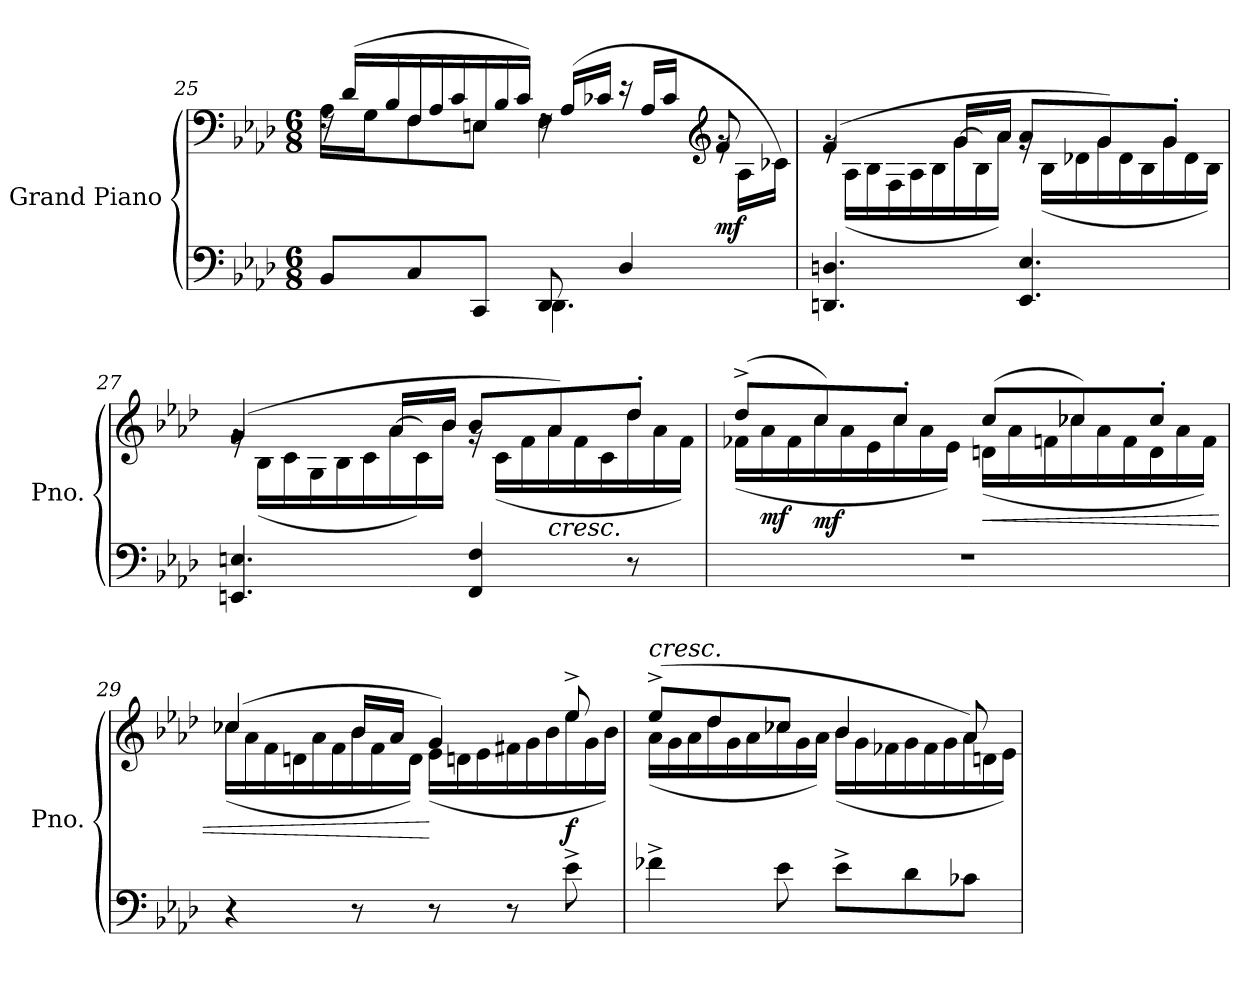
**kern	**kern	**dynam
*part1	*part1	*part1
*staff2	*staff1	*staff1/2
*I"Grand Piano	*	*
*I'Pno.	*	*
!!LO:LB:g=z
*clefF4	*clefF4	*
*k[b-e-a-d-]	*k[b-e-a-d-]	*
*M6/8	*M6/8	*
=25	=25	=25
*^	*	*
*	*	*Xtuplet	*
*	*	*^	*
8BB-/L	4.ryy	24rF	16A-\LL	.
.	.	(>24d-/LL	.	.
.	.	.	16G\J	.
.	.	24B-/	.	.
8C/	.	24F/	8F\	.
.	.	24A-/	.	.
.	.	24c/	.	.
8CC/J	.	24En/	8E\J	.
.	.	24B-/	.	.
.	.	24c/JJ)	.	.
8DD-/	4.DD-\	24rF	4F\	.
.	.	(>24A-/LL	.	.
.	.	24c-X/JJ	.	.
4D-/	.	24r	.	.
.	.	24A-/LL	.	.
.	.	24c-/JJ	.	.
*	*	*clefG2	*	*
!	!	!	!	!LO:DY:b
.	.	8f/	24rg	mf
.	.	.	24A-\LL	.
.	.	.	24c-X\JJ)	.
*v	*v	*	*	*
=26	=26	=26	=26
4.DDn/ 4.Dn/	(>4f/	24rg	.
.	.	(<24A-\LL	.
.	.	24B-\	.
.	.	24F\	.
.	.	24A-\	.
.	.	24B-\	.
.	[24g/LL	24g\	.
.	24g/yy]	24B-\	.
.	24a-/JJ	24a-\JJ)	.
4.EE-/ 4.E-/	8a-/L	24rg	.
.	.	(<24B-\LL	.
.	.	24d-X\	.
.	8g/)	24g\	.
.	.	24d-\	.
.	.	24B-\	.
.	8g'/J	24g\	.
.	.	24d-\	.
.	.	24B-\JJ)	.
!!LO:LB:g=z	!!
=27	=27	=27	=27
4.EEn/ 4.En/	(>4g/	24rg	.
.	.	(<24B-\LL	.
.	.	24c\	.
.	.	24G\	.
.	.	24B-\	.
.	.	24c\	.
.	[24a-/LL	24a-\	.
.	24a-/yy]	24c\)	.
.	24b-/JJ	24b-\JJ	.
4FF/ 4F/	8b-/L	24rg	.
.	.	(<24c\LL	.
.	.	24f\	.
!	!LO:TX:b:i:t=cresc.	!	!
.	8a-/)	24a-\	.
.	.	24f\	.
.	.	24c\	.
8r	8dd-'/J	24dd-\	.
.	.	24a-\	.
.	.	24f\JJ)	.
=28	=28	=28	=28
!	!	!	!LO:DY:a
!	!	!	!LO:DY:n=1:b
2.r	(>8dd-^/L	(<24f-X\LL	sf mf
!	!	!	!LO:DY:n=2:b
.	.	24a-\	mf
.	.	24f-\	.
!	!	!	!LO:DY:n=3:b
.	8cc/)	24cc\	mf
.	.	24a-\	.
.	.	24e-\	.
.	8cc'/J	24cc\	.
.	.	24a-\	.
.	.	24e-\JJ)	.
!	!	!	!LO:HP:b
.	(>8cc/L	(<24dn\LL	<
.	.	24a-\	.
.	.	24fn\	.
.	8cc-X/)	24cc-\	.
.	.	24a-\	.
.	.	24f\	.
.	8cc-'/J	24d\	.
.	.	24a-\	.
.	.	24f\JJ)	.
!!LO:LB:g=z	!!
=29	=29	=29	=29
4r	(>4cc-X/	(<24cc-\LL	.
.	.	24a-\	.
.	.	24f\	.
.	.	24dn\	.
.	.	24a-\	.
.	.	24f\	.
8r	16b-/LL	24b-\	.
.	.	24f\	.
.	16a-/JJ	.	.
.	.	24d\JJ)	.
8r	4g/)	(<24e-\LL	[
.	.	24dn\	.
.	.	24e-\	.
8r	.	24f#X\	.
.	.	24g\	.
.	.	24b-\	.
!	!	!	!LO:DY:b
8e-^\	8ee-^/	24ee-\	f
.	.	24g\	.
.	.	24b-\JJ)	.
=30	=30	=30	=30
!	!LO:TX:a:i:t=cresc.	!	!
4f-X^\	(>8ee-^/L	(<24a-\LL	.
.	.	24g\	.
.	.	24a-\	.
.	8dd-/	24dd-\	.
.	.	24g\	.
.	.	24a-\	.
8e-\	8cc-X/J	24cc-\	.
.	.	24g\	.
.	.	24a-\JJ)	.
8e-^\L	4b-/	(<24b-\LL	.
.	.	24g\	.
.	.	24f-X\	.
8d-\	.	24g\	.
.	.	24f-\	.
.	.	24g\	.
8c-X\J	8a-/)	24a-\	.
.	.	24dn\	.
.	.	24e-\JJ)	.
*	*v	*v	*
=	=	=
*-	*-	*-
